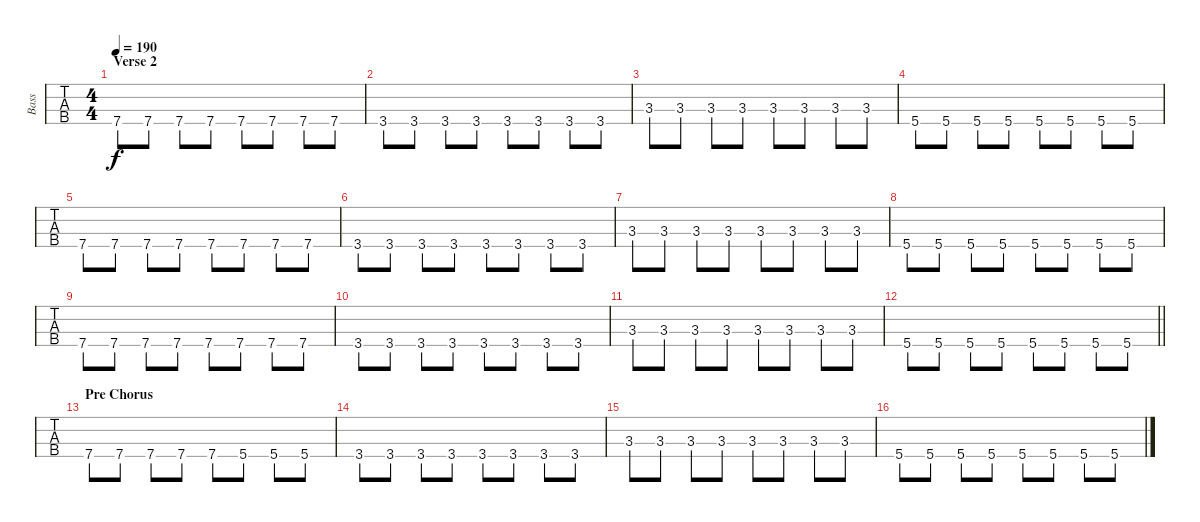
\track ("Bass" "Bass") {instrument electricbassfinger}
\staff {tabs}
\tuning (F2 C2 G1 C1) {hide}
\ts (4 4)
\section ("" "Verse 2")
\tempo 190
\clef f4
\ks c
7.4.8{dy f} 7.4.8 7.4.8 7.4.8 7.4.8 7.4.8 7.4.8 7.4.8 |
3.4.8 3.4.8 3.4.8 3.4.8 3.4.8 3.4.8 3.4.8 3.4.8 |
3.3.8 3.3.8 3.3.8 3.3.8 3.3.8 3.3.8 3.3.8 3.3.8 |
5.4.8 5.4.8 5.4.8 5.4.8 5.4.8 5.4.8 5.4.8 5.4.8 |
7.4.8 7.4.8 7.4.8 7.4.8 7.4.8 7.4.8 7.4.8 7.4.8 |
3.4.8 3.4.8 3.4.8 3.4.8 3.4.8 3.4.8 3.4.8 3.4.8 |
3.3.8 3.3.8 3.3.8 3.3.8 3.3.8 3.3.8 3.3.8 3.3.8 |
5.4.8 5.4.8 5.4.8 5.4.8 5.4.8 5.4.8 5.4.8 5.4.8 |
7.4.8 7.4.8 7.4.8 7.4.8 7.4.8 7.4.8 7.4.8 7.4.8 |
3.4.8 3.4.8 3.4.8 3.4.8 3.4.8 3.4.8 3.4.8 3.4.8 |
3.3.8 3.3.8 3.3.8 3.3.8 3.3.8 3.3.8 3.3.8 3.3.8 |
\barLineRight lightlight
5.4.8 5.4.8 5.4.8 5.4.8 5.4.8 5.4.8 5.4.8 5.4.8 |
\section ("" "Pre Chorus")
7.4.8 7.4.8 7.4.8 7.4.8 7.4.8 5.4.8 5.4.8 5.4.8 |
3.4.8 3.4.8 3.4.8 3.4.8 3.4.8 3.4.8 3.4.8 3.4.8 |
3.3.8 3.3.8 3.3.8 3.3.8 3.3.8 3.3.8 3.3.8 3.3.8 |
5.4.8 5.4.8 5.4.8 5.4.8 5.4.8 5.4.8 5.4.8 5.4.8
